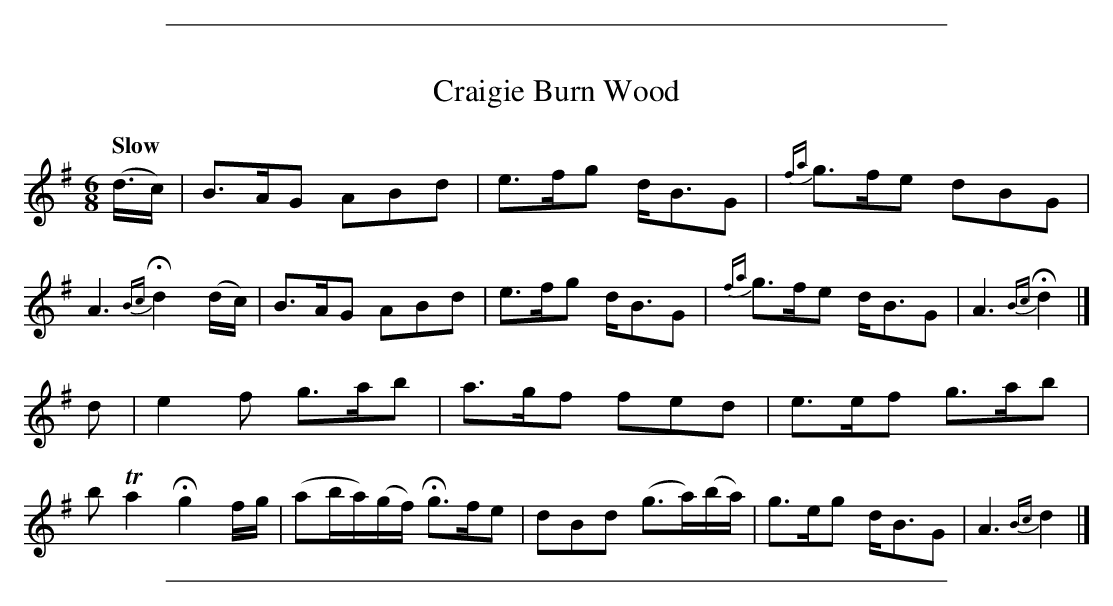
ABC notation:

X:1
T: Craigie Burn Wood
Q: "Slow"
M: 6/8
L: 1/8
K: G	% ending on Dmix
(d/>c) |\
B>AG ABd | e>fg d<BG | {fa}g>fe dBG | A3 {Bc}Hd2 (d/c/) |\
B>AG ABd | e>fg d<BG | {fa}g>fe d<BG | A3 {Bc}Hd2 |]
d |\
e2f g>ab | a>gf fed | e>ef g>ab | bTa2 Hg2 f/g/ |\
(ab/a/)(g/f/) Hg>fe | dBd (g>a)(b/a/) | g>eg d<BG | A3 {Bc}d2 |]
